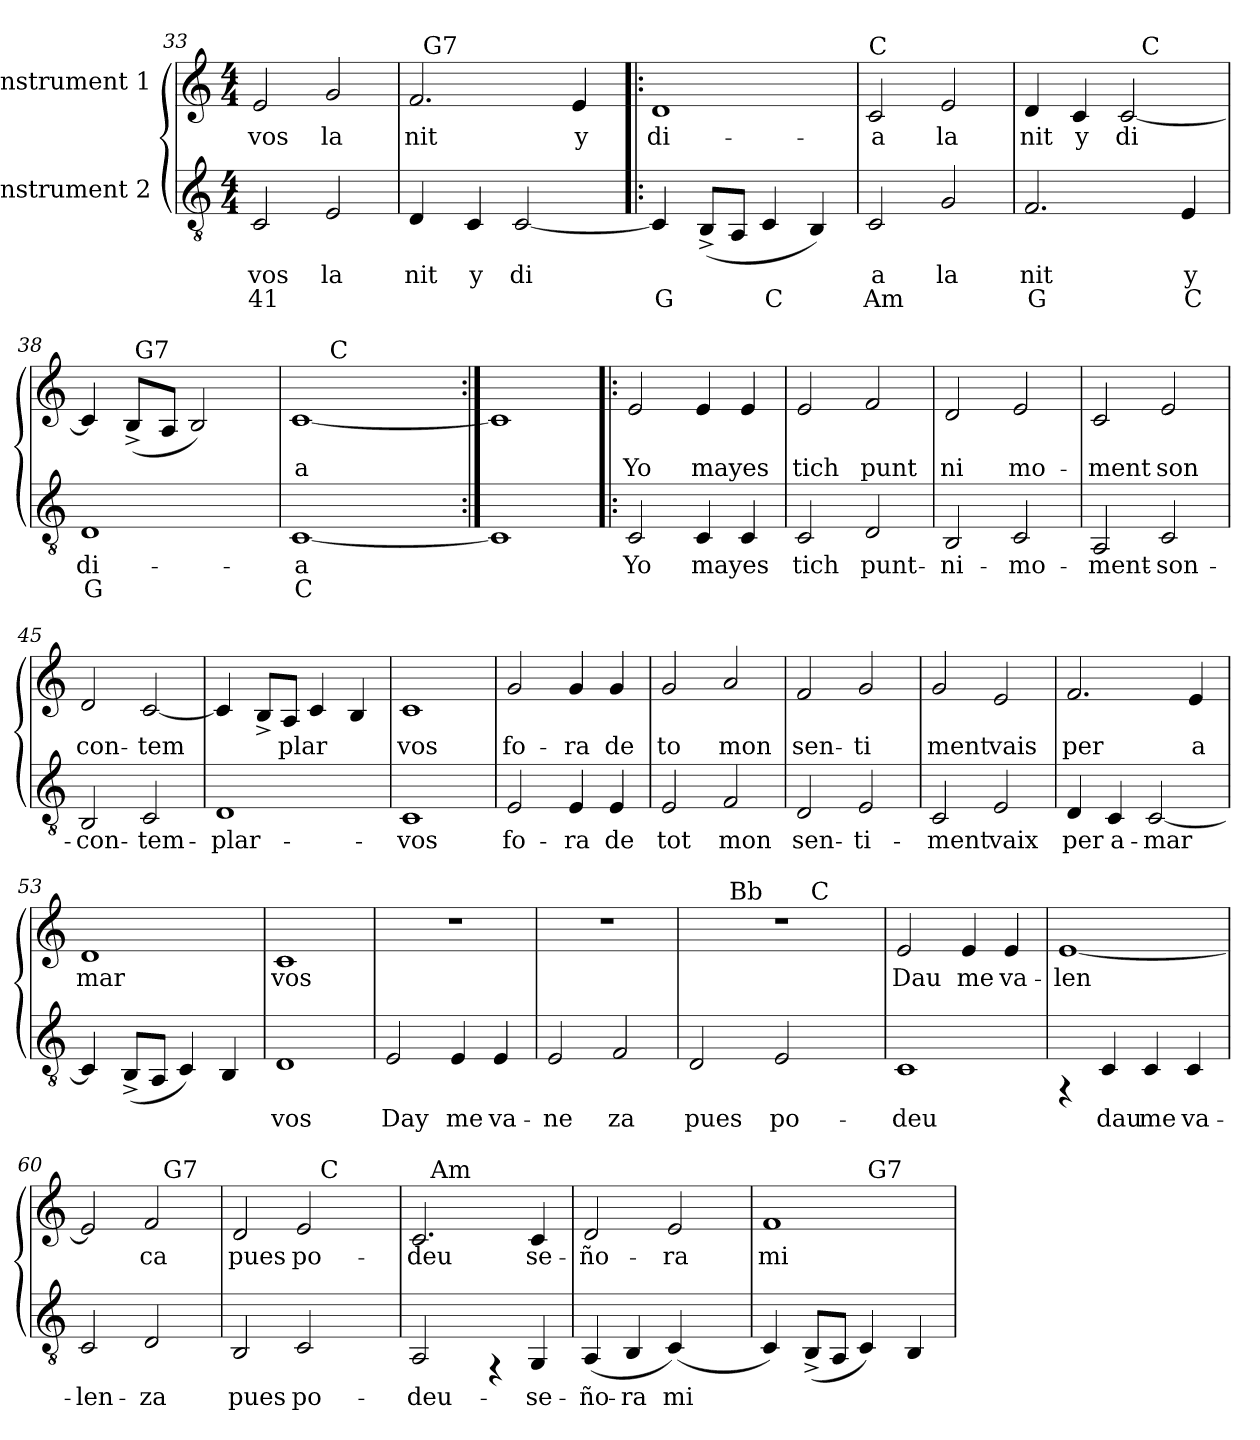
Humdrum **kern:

**kern	**text	**text	**kern	**text
*part2	*part2	*part2	*part1	*part1
*staff2	*staff2	*staff2	*staff1	*staff1
*I"Instrument 2	*	*	*I"Instrument 1	*
!!LO:LB:g=z
*clefGv2	*	*	*clefG2	*
*k[]	*	*	*k[]	*
*C:	*	*	*C:	*
*M4/4	*	*	*M4/4	*
=33	=33	=33	=33	=33
!	!LO:LY:b:cj	!LO:LY:b:cj	!	!LO:LY:b:cj
2C/	vos	41	2e/	vos
!	!LO:LY:b:cj	!LO:LY:b:cj	!	!LO:LY:b:cj
2E/	la	.	2g/	la
=34	=34	=34	=34	=34
!	!LO:LY:b:cj	!	!	!LO:LY:b:cj
*	*	*	*^	*
4D/	nit	.	2.f/	32ryy	nit
!	!	!	!	!LO:TX:a:t=G7	!
.	.	.	.	2ryy	.
!	!LO:LY:b:cj	!	!	!	!
4C/	y	.	.	.	.
!	!LO:LY:b:cj	!	!	!	!
[<2C/	di-	.	.	.	.
.	.	.	.	4...ryy	.
!	!	!	!	!	!LO:LY:b:cj
.	.	.	4e/	.	y
=35!|:	=35!|:	=35!|:	=35!|:	=35!|:	=35!|:
!	!LO:LY:b:cj	!LO:LY:b:cj	!	!	!LO:LY:b:cj
*	*	*	*v	*v	*
4C/]	--	-G	1d	di-
!	!LO:LY:b:cj	!LO:LY:b:cj	!	!
(>8BB^>/L	-	-	.	.
!	!LO:LY:b:cj	!LO:LY:b:cj	!	!
8AA/J	-	-	.	.
!	!LO:LY:b:cj	!LO:LY:b:cj	!	!
4C/	-	-C	.	.
!	!LO:LY:b:cj	!LO:LY:b:cj	!	!
4BB/)	-	-	.	.
=36	=36	=36	=36	=36
!	!	!	!LO:TX:a:t=C	!
!	!LO:LY:b:cj	!LO:LY:b:cj	!	!LO:LY:b:cj
2C/	a	Am	2c/	-a
!	!LO:LY:b:cj	!LO:LY:b:cj	!	!LO:LY:b:cj
2G/	la	.	2e/	la
=37	=37	=37	=37	=37
!	!	!	!LO:TX:a:t=G7	!
!	!LO:LY:b:cj	!LO:LY:b:cj	!	!LO:LY:b:cj
*	*	*	*^	*
2.F/	nit	G	4d/	2ryy	nit
!	!	!	!	!	!LO:LY:b:cj
.	.	.	4c/	.	y
!	!	!	!	!	!LO:LY:b:cj
.	.	.	[<2c/	16ryy	di-
!	!	!	!	!LO:TX:a:t=C	!
.	.	.	.	4..ryy	.
!	!LO:LY:b:cj	!LO:LY:b:cj	!	!	!
4E/	y	C	.	.	.
=38	=38	=38	=38	=38	=38
!	!LO:LY:b:cj	!LO:LY:b:cj	!	!	!LO:LY:b:cj
1D	di-	-G	4c/]	4ryy	--
!	!	!	!	!	!LO:LY:b:cj
.	.	.	(>8B^>/L	64ryy	--
!	!	!	!	!LO:TX:a:t=G7	!
.	.	.	.	2ryy	.
!	!	!	!	!	!LO:LY:b:cj
.	.	.	8A/J	.	--
!	!	!	!	!	!LO:LY:b:cj
.	.	.	2B/)	.	--
.	.	.	.	8...ryy	.
=39	=39	=39	=39	=39	=39
!	!LO:LY:b:cj	!LO:LY:b:cj	!	!	!LO:LY:b:cj
[<1C	a	C	[<1c	8ryy	-a
.	.	.	.	64ryy	.
!	!	!	!	!LO:TX:a:t=C	!
.	.	.	.	2ryy	.
.	.	.	.	4ryy	.
.	.	.	.	16..ryy	.
=40:|!	=40:|!	=40:|!	=40:|!	=40:|!	=40:|!
!	!LO:LY:b:cj	!	!	!	!LO:LY:b:cj
*	*	*	*v	*v	*
1C]	.	.	1c]	.
!!LO:PB:g=z
=41!|:	=41!|:	=41!|:	=41!|:	=41!|:
!	!LO:LY:b:cj	!	!	!LO:LY:b:cj
2C/	Yo	.	2e/	Yo
!	!LO:LY:b:cj	!	!	!LO:LY:b:cj
4C/	mayes-	.	4e/	mayes
!	!LO:LY:b:cj	!	!	!LO:LY:b:cj
4C/	--	.	4e/	.
=42	=42	=42	=42	=42
!	!LO:LY:b:cj	!	!	!LO:LY:b:cj
2C/	-tich	.	2e/	tich
!	!LO:LY:b:cj	!	!	!LO:LY:b:cj
2D/	punt-	.	2f/	punt
=43	=43	=43	=43	=43
!	!LO:LY:b:cj	!	!	!LO:LY:b:cj
2BB/	-ni-	.	2d/	ni
!	!LO:LY:b:cj	!	!	!LO:LY:b:cj
2C/	-mo-	.	2e/	mo-
=44	=44	=44	=44	=44
!	!LO:LY:b:cj	!	!	!LO:LY:b:cj
2AA/	-ment-	.	2c/	-ment
!	!LO:LY:b:cj	!	!	!LO:LY:b:cj
2C/	-son-	.	2e/	son
=45	=45	=45	=45	=45
!	!LO:LY:b:cj	!	!	!LO:LY:b:cj
2BB/	-con-	.	2d/	con-
!	!LO:LY:b:cj	!	!	!LO:LY:b:cj
2C/	-tem-	.	[<2c/	-tem-
=46	=46	=46	=46	=46
!	!LO:LY:b:cj	!	!	!LO:LY:b:cj
1D	-plar-	.	4c/]	--
!	!	!	!	!LO:LY:b:cj
.	.	.	8B^>/L	--
!	!	!	!	!LO:LY:b:cj
.	.	.	8A/J	-plar
!	!	!	!	!LO:LY:b:cj
.	.	.	4c/	.
!	!	!	!	!LO:LY:b:cj
.	.	.	4B/	.
=47	=47	=47	=47	=47
!	!LO:LY:b:cj	!	!	!LO:LY:b:cj
1C	-vos	.	1c	vos
=48	=48	=48	=48	=48
!	!LO:LY:b:cj	!	!	!LO:LY:b:cj
2E/	fo-	.	2g/	fo-
!	!LO:LY:b:cj	!	!	!LO:LY:b:cj
4E/	-ra	.	4g/	-ra
!	!LO:LY:b:cj	!	!	!LO:LY:b:cj
4E/	de	.	4g/	de
!!LO:PB:g=z
=49	=49	=49	=49	=49
!	!LO:LY:b:cj	!	!	!LO:LY:b:cj
2E/	tot	.	2g/	to
!	!LO:LY:b:cj	!	!	!LO:LY:b:cj
2F/	mon	.	2a/	mon
=50	=50	=50	=50	=50
!	!LO:LY:b:cj	!	!	!LO:LY:b:cj
2D/	sen-	.	2f/	sen-
!	!LO:LY:b:cj	!	!	!LO:LY:b:cj
2E/	-ti-	.	2g/	-ti
=51	=51	=51	=51	=51
!	!LO:LY:b:cj	!	!	!LO:LY:b:cj
2C/	-ment	.	2g/	ment
!	!LO:LY:b:cj	!	!	!LO:LY:b:cj
2E/	vaix	.	2e/	vais
=52	=52	=52	=52	=52
!	!LO:LY:b:cj	!	!	!LO:LY:b:cj
4D/	per	.	2.f/	per
!	!LO:LY:b:cj	!	!	!
4C/	a-	.	.	.
!	!LO:LY:b:cj	!	!	!
[<2C/	-mar-	.	.	.
!	!	!	!	!LO:LY:b:cj
.	.	.	4e/	a
=53	=53	=53	=53	=53
!	!LO:LY:b:cj	!	!	!LO:LY:b:cj
4C/]	--	.	1d	mar
!	!LO:LY:b:cj	!	!	!
(>8BB^>/L	--	.	.	.
!	!LO:LY:b:cj	!	!	!
8AA/J	--	.	.	.
!	!LO:LY:b:cj	!	!	!
4C/)	--	.	.	.
!	!LO:LY:b:cj	!	!	!
4BB/	--	.	.	.
=54	=54	=54	=54	=54
!	!LO:LY:b:cj	!	!	!LO:LY:b:cj
1D	-vos	.	1c	vos
=55	=55	=55	=55	=55
!	!LO:LY:b:cj	!	!	!
2E/	Day	.	1r	.
!	!LO:LY:b:cj	!	!	!
4E/	me	.	.	.
!	!LO:LY:b:cj	!	!	!
4E/	va-	.	.	.
=56	=56	=56	=56	=56
!	!LO:LY:b:cj	!	!	!
2E/	-ne	.	1r	.
!	!LO:LY:b:cj	!	!	!
2F/	za	.	.	.
!!LO:LB:g=z
=57	=57	=57	=57	=57
!	!LO:LY:b:cj	!	!	!
*	*	*	*^	*
*	*	*	*	*^	*
2D/	pues	.	1r	8..ryy	2ryy	.
!	!	!	!	!LO:TX:a:t=Bb	!	!
.	.	.	.	2ryy	.	.
!	!LO:LY:b:cj	!	!	!	!	!
2E/	po-	.	.	.	8.ryy	.
!	!	!	!	!	!LO:TX:a:t=C	!
.	.	.	.	.	4ryy	.
.	.	.	.	4ryy	.	.
.	.	.	.	.	16ryy	.
.	.	.	.	32ryy	.	.
=58	=58	=58	=58	=58	=58	=58
!	!LO:LY:b:cj	!	!	!	!	!LO:LY:b:cj
*	*	*	*v	*v	*v	*
1C	-deu	.	2e/	Dau
!	!	!	!	!LO:LY:b:cj
.	.	.	4e/	me
!	!	!	!	!LO:LY:b:cj
.	.	.	4e/	va-
=59	=59	=59	=59	=59
!	!	!	!	!LO:LY:b:cj
4rFF	.	.	[<1e	-len
!	!LO:LY:b:cj	!	!	!
4C/	dau	.	.	.
!	!LO:LY:b:cj	!	!	!
4C/	me	.	.	.
!	!LO:LY:b:cj	!	!	!
4C/	va-	.	.	.
=60	=60	=60	=60	=60
!	!LO:LY:b:cj	!	!	!LO:LY:b:cj
*	*	*	*^	*
2C/	-len-	.	2e/]	2ryy	.
!	!LO:LY:b:cj	!	!	!	!LO:LY:b:cj
2D/	-za	.	2f/	16ryy	ca
!	!	!	!	!LO:TX:a:t=G7	!
.	.	.	.	4..ryy	.
=61	=61	=61	=61	=61	=61
!	!LO:LY:b:cj	!	!	!	!LO:LY:b:cj
2BB/	pues	.	2d/	2ryy	pues
!	!LO:LY:b:cj	!	!	!	!LO:LY:b:cj
2C/	po-	.	2e/	16.ryy	po-
!	!	!	!	!LO:TX:a:t=C	!
.	.	.	.	4ryy	.
.	.	.	.	8ryy	.
.	.	.	.	32ryy	.
=62	=62	=62	=62	=62	=62
!	!LO:LY:b:cj	!	!	!	!LO:LY:b:cj
2AA/	-deu-	.	2.c/	16ryy	-deu
!	!	!	!	!LO:TX:a:t=Am	!
.	.	.	.	2...ryy	.
4rFF	.	.	.	.	.
!	!LO:LY:b:cj	!	!	!	!LO:LY:b:cj
4GG/	-se-	.	4c/	.	se-
=63	=63	=63	=63	=63	=63
!	!LO:LY:b:cj	!	!	!	!LO:LY:b:cj
*	*	*	*v	*v	*
(>4AA/	-ño-	.	2d/	-ño-
!	!LO:LY:b:cj	!	!	!
4BB/	-ra	.	.	.
!	!LO:LY:b:cj	!	!	!LO:LY:b:cj
(<4C/)	mi-	.	2e/	-ra
4ryy	.	.	.	.
=64	=64	=64	=64	=64
!	!LO:LY:b:cj	!	!	!LO:LY:b:cj
*	*	*	*^	*
4C/)	--	.	1f	2ryy	mi-
!	!LO:LY:b:cj	!	!	!	!
(>8BB^>/L	--	.	.	.	.
!	!LO:LY:b:cj	!	!	!	!
8AA/J	--	.	.	.	.
!	!LO:LY:b:cj	!	!	!	!
4C/)	--	.	.	64ryy	.
!	!	!	!	!LO:TX:a:t=G7	!
.	.	.	.	4ryy	.
!	!LO:LY:b:cj	!	!	!	!
4BB/	--	.	.	.	.
.	.	.	.	8...ryy	.
*	*	*	*v	*v	*
=	=	=	=	=
*-	*-	*-	*-	*-
